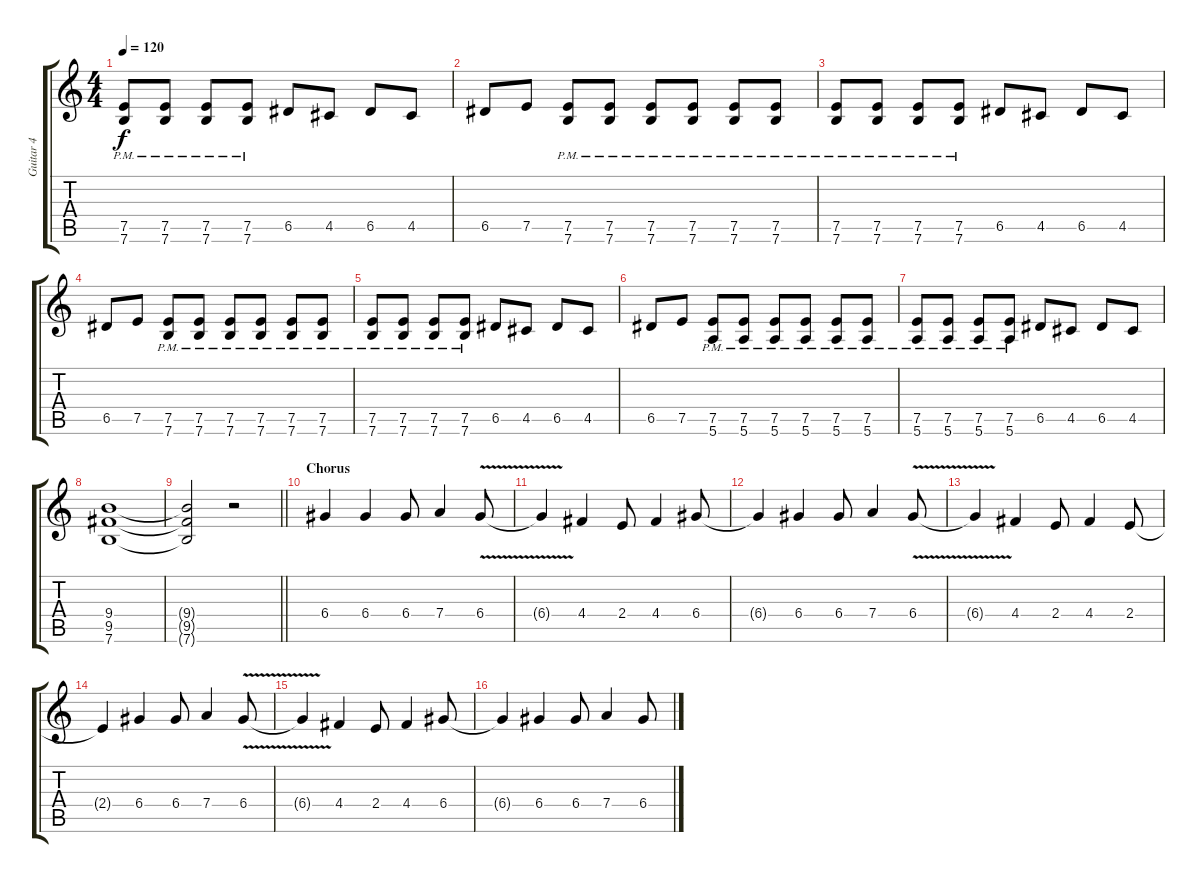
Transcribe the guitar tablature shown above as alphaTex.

\track ("Guitar 4" "Guitar 4") {instrument distortionguitar}
\staff {score tabs}
\tuning (E4 B3 G3 D3 A2 E2) {hide}
\ts (4 4)
\tempo 120
\clef g2
\ks c
(7.5{pm} 7.6).8{dy f} (7.5{pm} 7.6).8 (7.5{pm} 7.6).8 (7.5{pm} 7.6).8 6.5.8 4.5.8 6.5.8 4.5.8 |
6.5.8 7.5.8 (7.5{pm} 7.6).8 (7.5{pm} 7.6).8 (7.5{pm} 7.6).8 (7.5{pm} 7.6).8 (7.5{pm} 7.6).8 (7.5{pm} 7.6).8 |
(7.5{pm} 7.6).8 (7.5{pm} 7.6).8 (7.5{pm} 7.6).8 (7.5{pm} 7.6).8 6.5.8 4.5.8 6.5.8 4.5.8 |
6.5.8 7.5.8 (7.5{pm} 7.6).8 (7.5{pm} 7.6).8 (7.5{pm} 7.6).8 (7.5{pm} 7.6).8 (7.5{pm} 7.6).8 (7.5{pm} 7.6).8 |
(7.5{pm} 7.6).8 (7.5{pm} 7.6).8 (7.5{pm} 7.6).8 (7.5{pm} 7.6).8 6.5.8 4.5.8 6.5.8 4.5.8 |
6.5.8 7.5.8 (7.5{pm} 5.6).8 (7.5{pm} 5.6).8 (7.5{pm} 5.6).8 (7.5{pm} 5.6).8 (7.5{pm} 5.6).8 (7.5{pm} 5.6).8 |
(7.5{pm} 5.6).8 (7.5{pm} 5.6).8 (7.5{pm} 5.6).8 (7.5{pm} 5.6).8 6.5.8 4.5.8 6.5.8 4.5.8 |
(9.4 9.5 7.6).1 |
\barLineRight lightlight
(9.4{t} 9.5{t} 7.6{t}).2 r.2 |
\section ("" "Chorus")
6.4.4{volume 6} 6.4.4 6.4.8 7.4.4 6.4{v}.8 |
6.4{t}.4 4.4.4 2.4.8 4.4.4 6.4.8 |
6.4{t}.4 6.4.4 6.4.8 7.4.4 6.4{v}.8 |
6.4{t}.4 4.4.4 2.4.8 4.4.4 2.4.8 |
2.4{t}.4 6.4.4 6.4.8 7.4.4 6.4{v}.8 |
6.4{t}.4 4.4.4 2.4.8 4.4.4 6.4.8 |
6.4{t}.4 6.4.4 6.4.8 7.4.4 6.4.8
